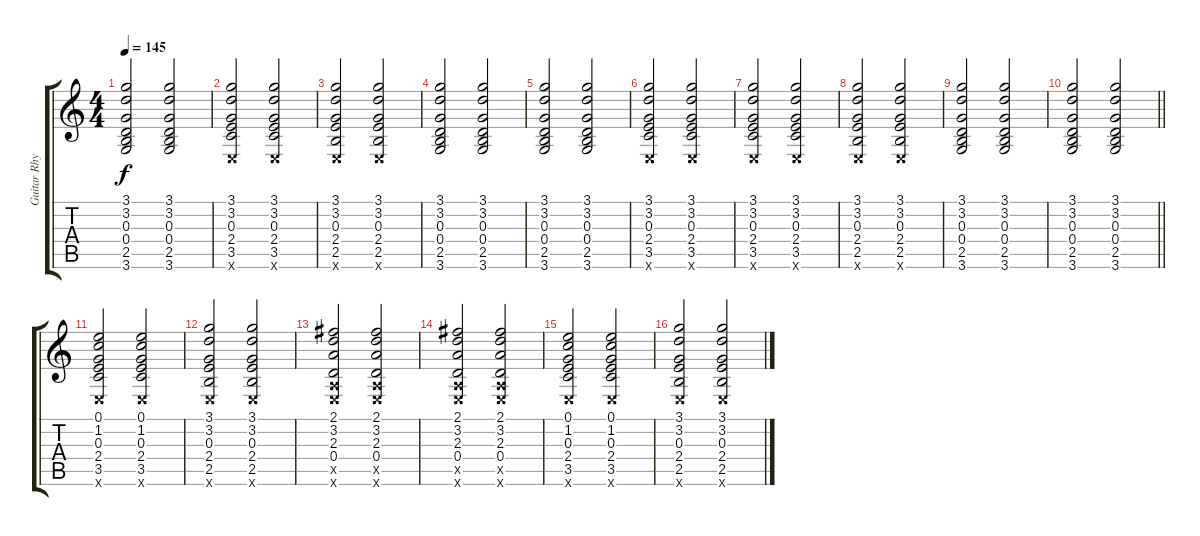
\track ("Guitar Rhythm" "Guitar Rhy") {instrument acousticguitarsteel}
\staff {score tabs}
\tuning (E4 B3 G3 D3 A2 E2) {hide}
\ts (4 4)
\tempo 145
\clef g2
\ks c
(3.1 3.2 0.3 0.4 2.5 3.6).2{dy f} (3.1 3.2 0.3 0.4 2.5 3.6).2 |
(3.1 3.2 0.3 2.4 3.5 0.6{x}).2 (3.1 3.2 0.3 2.4 3.5 0.6{x}).2 |
(3.1 3.2 0.3 2.4 2.5 0.6{x}).2 (3.1 3.2 0.3 2.4 2.5 0.6{x}).2 |
(3.1 3.2 0.3 0.4 2.5 3.6).2 (3.1 3.2 0.3 0.4 2.5 3.6).2 |
(3.1 3.2 0.3 0.4 2.5 3.6).2 (3.1 3.2 0.3 0.4 2.5 3.6).2 |
(3.1 3.2 0.3 2.4 3.5 0.6{x}).2 (3.1 3.2 0.3 2.4 3.5 0.6{x}).2 |
(3.1 3.2 0.3 2.4 3.5 0.6{x}).2 (3.1 3.2 0.3 2.4 3.5 0.6{x}).2 |
(3.1 3.2 0.3 2.4 2.5 0.6{x}).2 (3.1 3.2 0.3 2.4 2.5 0.6{x}).2 |
(3.1 3.2 0.3 0.4 2.5 3.6).2 (3.1 3.2 0.3 0.4 2.5 3.6).2 |
\barLineRight lightlight
(3.1 3.2 0.3 0.4 2.5 3.6).2 (3.1 3.2 0.3 0.4 2.5 3.6).2 |
(0.1 1.2 0.3 2.4 3.5 0.6{x}).2 (0.1 1.2 0.3 2.4 3.5 0.6{x}).2 |
(3.1 3.2 0.3 2.4 2.5 0.6{x}).2 (3.1 3.2 0.3 2.4 2.5 0.6{x}).2 |
(2.1 3.2 2.3 0.4 0.5{x} 0.6{x}).2 (2.1 3.2 2.3 0.4 0.5{x} 0.6{x}).2 |
(2.1 3.2 2.3 0.4 0.5{x} 0.6{x}).2 (2.1 3.2 2.3 0.4 0.5{x} 0.6{x}).2 |
(0.1 1.2 0.3 2.4 3.5 0.6{x}).2 (0.1 1.2 0.3 2.4 3.5 0.6{x}).2 |
(3.1 3.2 0.3 2.4 2.5 0.6{x}).2 (3.1 3.2 0.3 2.4 2.5 0.6{x}).2
